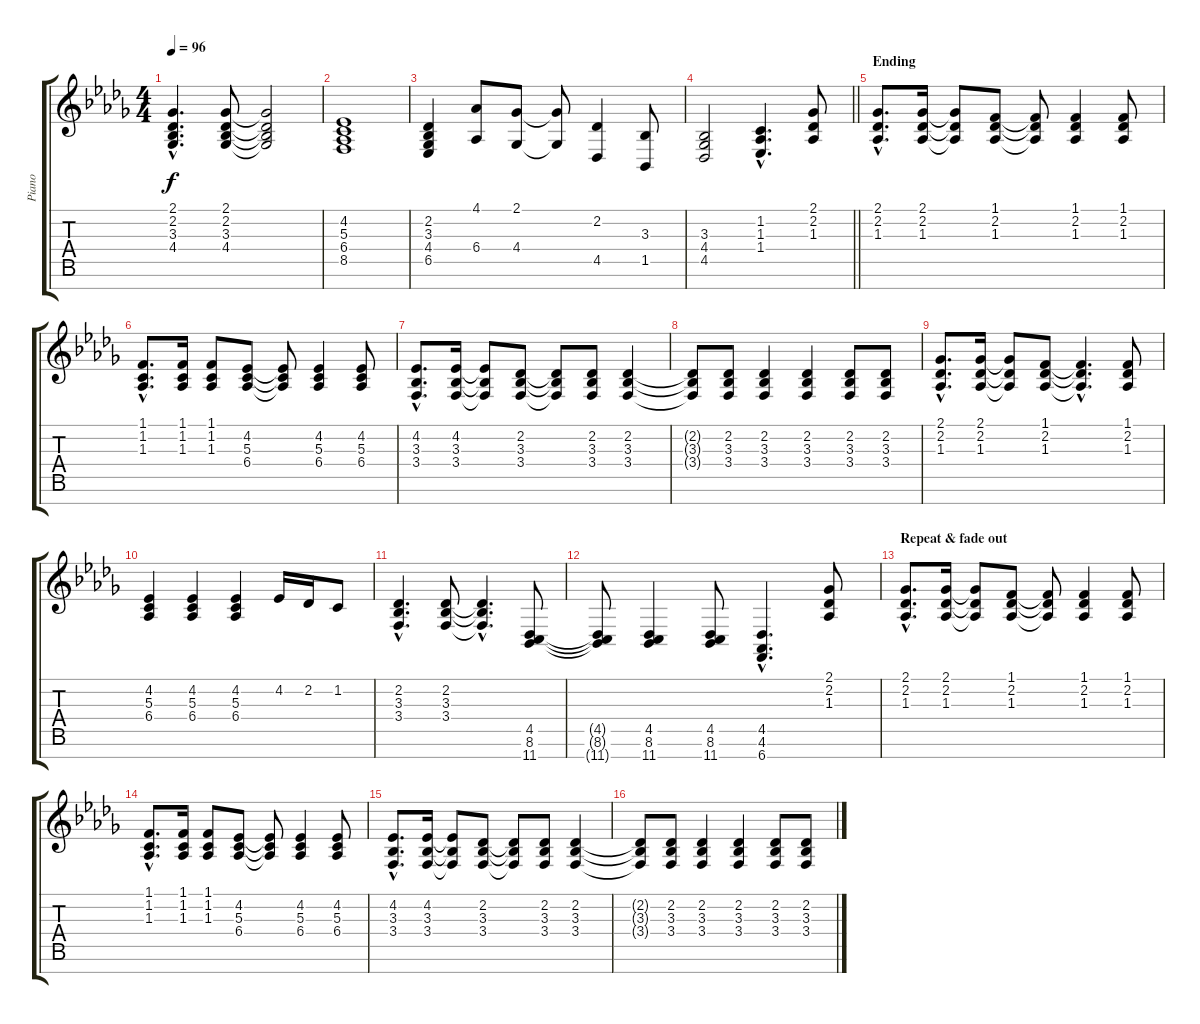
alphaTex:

\track ("Piano" "Piano") {instrument acousticgrandpiano}
\staff {score tabs}
\tuning (E4 B3 G3 D3 A2 E2 B1) {hide}
\ts (4 4)
\tempo 96
\clef g2
\ks db
(2.1{hac} 2.2{hac} 3.3{hac} 4.4{hac}).4{d dy f} (2.1 2.2 3.3 4.4).8 (2.1{t} 2.2{t} 3.3{t} 4.4{t}).2 |
(4.2 5.3 6.4 8.5).1 |
(2.2 3.3 4.4 6.5).4 (4.1 6.4).8 (2.1 4.4).8 (2.1{t} 4.4{t}).8 (2.2 4.5).4 (3.3 1.5).8 |
\barLineRight lightlight
(3.3 4.4 4.5).2 (1.2{hac} 1.3{hac} 1.4{hac}).4{d} (2.1 2.2 1.3).8 |
\section ("" "Ending")
(2.1{hac} 2.2{hac} 1.3{hac}).8{d} (2.1 2.2 1.3).16 (2.1{t} 2.2{t} 1.3{t}).8 (1.1 2.2 1.3).8 (1.1{t} 2.2{t} 1.3{t}).8 (1.1 2.2 1.3).4 (1.1 2.2 1.3).8 |
(1.1{hac} 1.2{hac} 1.3{hac}).8{d} (1.1 1.2 1.3).16 (1.1 1.2 1.3).8 (4.2 5.3 6.4).8 (4.2{t} 5.3{t} 6.4{t}).8 (4.2 5.3 6.4).4 (4.2 5.3 6.4).8 |
(4.2{hac} 3.3{hac} 3.4{hac}).8{d} (4.2 3.3 3.4).16 (4.2{t} 3.3{t} 3.4{t}).8 (2.2 3.3 3.4).8 (2.2{t} 3.3{t} 3.4{t}).8 (2.2 3.3 3.4).8 (2.2 3.3 3.4).4 |
(2.2{t} 3.3{t} 3.4{t}).8 (2.2 3.3 3.4).8 (2.2 3.3 3.4).4 (2.2 3.3 3.4).4 (2.2 3.3 3.4).8 (2.2 3.3 3.4).8 |
(2.1{hac} 2.2{hac} 1.3{hac}).8{d} (2.1 2.2 1.3).16 (2.1{t} 2.2{t} 1.3{t}).8 (1.1 2.2 1.3).8 (1.1{hac t} 2.2{hac t} 1.3{hac t}).4{d} (1.1 2.2 1.3).8 |
(4.2 5.3 6.4).4 (4.2 5.3 6.4).4 (4.2 5.3 6.4).4 4.2.16 2.2.16 1.2.8 |
(2.2{hac} 3.3{hac} 3.4{hac}).4{d} (2.2 3.3 3.4).8 (2.2{hac t} 3.3{hac t} 3.4{hac t}).4{d} (4.5 8.6 11.7).8 |
(4.5{t} 8.6{t} 11.7{t}).8 (4.5 8.6 11.7).4 (4.5 8.6 11.7).8 (4.5{hac} 4.6{hac} 6.7{hac}).4{d} (2.1 2.2 1.3).8 |
\section ("" "Repeat & fade out")
(2.1{hac} 2.2{hac} 1.3{hac}).8{d} (2.1 2.2 1.3).16 (2.1{t} 2.2{t} 1.3{t}).8 (1.1 2.2 1.3).8 (1.1{t} 2.2{t} 1.3{t}).8 (1.1 2.2 1.3).4 (1.1 2.2 1.3).8 |
(1.1{hac} 1.2{hac} 1.3{hac}).8{d} (1.1 1.2 1.3).16 (1.1 1.2 1.3).8 (4.2 5.3 6.4).8 (4.2{t} 5.3{t} 6.4{t}).8 (4.2 5.3 6.4).4 (4.2 5.3 6.4).8 |
(4.2{hac} 3.3{hac} 3.4{hac}).8{d} (4.2 3.3 3.4).16 (4.2{t} 3.3{t} 3.4{t}).8 (2.2 3.3 3.4).8 (2.2{t} 3.3{t} 3.4{t}).8 (2.2 3.3 3.4).8 (2.2 3.3 3.4).4 |
(2.2{t} 3.3{t} 3.4{t}).8 (2.2 3.3 3.4).8 (2.2 3.3 3.4).4 (2.2 3.3 3.4).4 (2.2 3.3 3.4).8 (2.2 3.3 3.4).8
